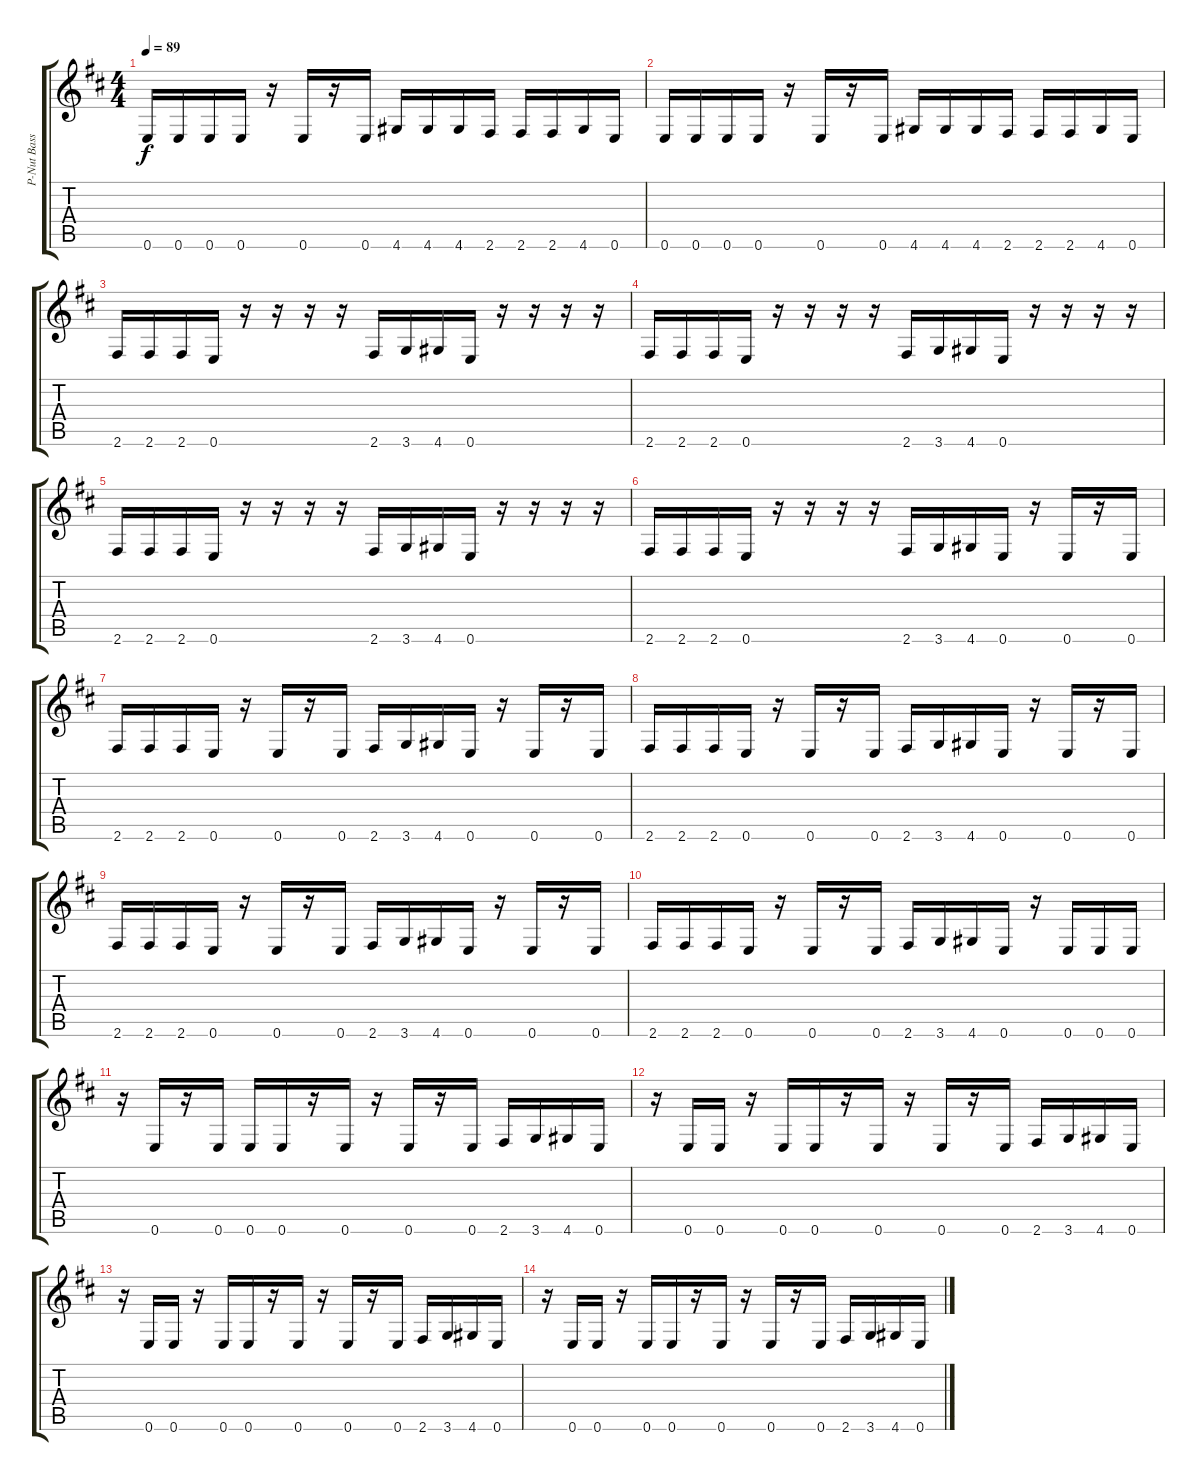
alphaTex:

\track ("P-Nut Bass" "P-Nut Bass") {instrument electricbassfinger}
\staff {score tabs}
\tuning (E4 B3 G3 D3 A2 E2) {hide}
\ts (4 4)
\tempo 89
\clef g2
\ks d
0.6.16{dy f} 0.6.16 0.6.16 0.6.16 r.16 0.6.16 r.16 0.6.16 4.6.16 4.6.16 4.6.16 2.6.16 2.6.16 2.6.16 4.6.16 0.6.16 |
0.6.16 0.6.16 0.6.16 0.6.16 r.16 0.6.16 r.16 0.6.16 4.6.16 4.6.16 4.6.16 2.6.16 2.6.16 2.6.16 4.6.16 0.6.16 |
2.6.16 2.6.16 2.6.16 0.6.16 r.16 r.16 r.16 r.16 2.6.16 3.6.16 4.6.16 0.6.16 r.16 r.16 r.16 r.16 |
2.6.16 2.6.16 2.6.16 0.6.16 r.16 r.16 r.16 r.16 2.6.16 3.6.16 4.6.16 0.6.16 r.16 r.16 r.16 r.16 |
2.6.16 2.6.16 2.6.16 0.6.16 r.16 r.16 r.16 r.16 2.6.16 3.6.16 4.6.16 0.6.16 r.16 r.16 r.16 r.16 |
2.6.16 2.6.16 2.6.16 0.6.16 r.16 r.16 r.16 r.16 2.6.16 3.6.16 4.6.16 0.6.16 r.16 0.6.16 r.16 0.6.16 |
2.6.16 2.6.16 2.6.16 0.6.16 r.16 0.6.16 r.16 0.6.16 2.6.16 3.6.16 4.6.16 0.6.16 r.16 0.6.16 r.16 0.6.16 |
2.6.16 2.6.16 2.6.16 0.6.16 r.16 0.6.16 r.16 0.6.16 2.6.16 3.6.16 4.6.16 0.6.16 r.16 0.6.16 r.16 0.6.16 |
2.6.16 2.6.16 2.6.16 0.6.16 r.16 0.6.16 r.16 0.6.16 2.6.16 3.6.16 4.6.16 0.6.16 r.16 0.6.16 r.16 0.6.16 |
2.6.16 2.6.16 2.6.16 0.6.16 r.16 0.6.16 r.16 0.6.16 2.6.16 3.6.16 4.6.16 0.6.16 r.16 0.6.16 0.6.16 0.6.16 |
r.16 0.6.16 r.16 0.6.16 0.6.16 0.6.16 r.16 0.6.16 r.16 0.6.16 r.16 0.6.16 2.6.16 3.6.16 4.6.16 0.6.16 |
r.16 0.6.16 0.6.16 r.16 0.6.16 0.6.16 r.16 0.6.16 r.16 0.6.16 r.16 0.6.16 2.6.16 3.6.16 4.6.16 0.6.16 |
r.16 0.6.16 0.6.16 r.16 0.6.16 0.6.16 r.16 0.6.16 r.16 0.6.16 r.16 0.6.16 2.6.16 3.6.16 4.6.16 0.6.16 |
r.16 0.6.16 0.6.16 r.16 0.6.16 0.6.16 r.16 0.6.16 r.16 0.6.16 r.16 0.6.16 2.6.16 3.6.16 4.6.16 0.6.16
